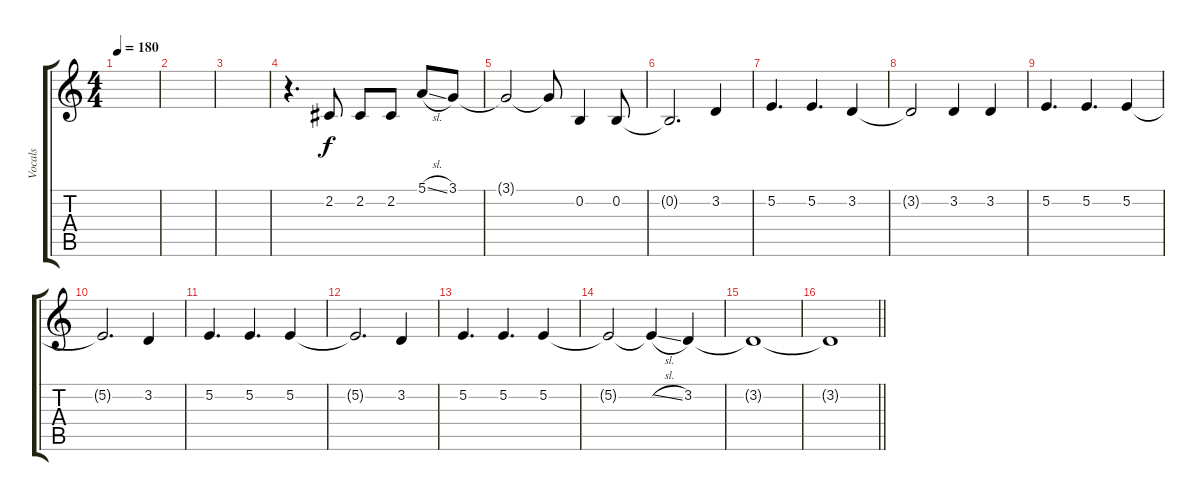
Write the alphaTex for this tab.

\track ("Vocals" "Vocals") {instrument clarinet}
\staff {score tabs}
\tuning (E4 B3 G3 D3 A2 D2) {hide}
\ts (4 4)
\tempo 180
\clef g2
\ks c
|
|
|
r.4{d} 2.2.8 2.2.8 2.2.8 5.1{sl}.8 3.1.8 |
3.1{t}.2 3.1{t}.8 0.2.4 0.2.8 |
0.2{t}.2{d} 3.2.4 |
5.2.4{d} 5.2.4{d} 3.2.4 |
3.2{t}.2 3.2.4 3.2.4 |
5.2.4{d} 5.2.4{d} 5.2.4 |
5.2{t}.2{d} 3.2.4 |
5.2.4{d} 5.2.4{d} 5.2.4 |
5.2{t}.2{d} 3.2.4 |
5.2.4{d} 5.2.4{d} 5.2.4 |
5.2{t}.2 5.2{sl t}.4 3.2.4 |
3.2{t}.1 |
\barLineRight lightlight
3.2{t}.1
